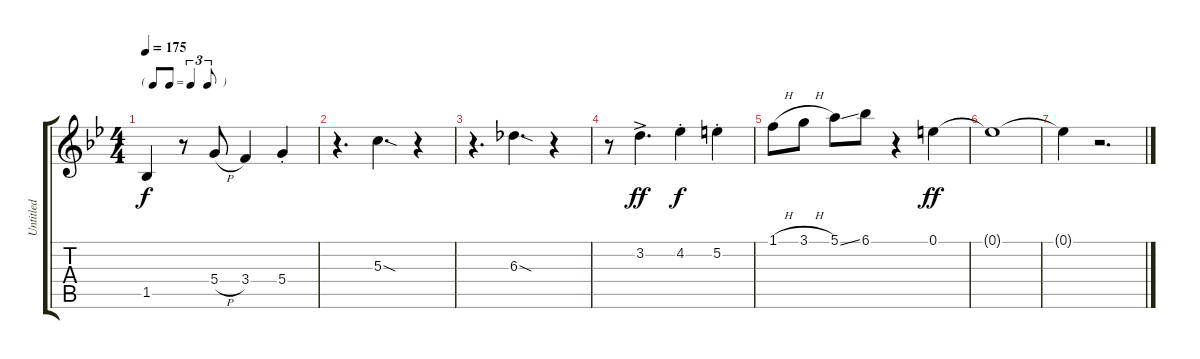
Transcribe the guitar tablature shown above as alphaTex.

\track ("Untitled" "Untitled") {instrument distortionguitar}
\staff {score tabs}
\tuning (E4 B3 G3 D3 A2 E2) {hide}
\ts (4 4)
\tf triplet8th
\tempo 175
\clef g2
\ks bb
1.5.4{dy f} r.8 5.4{h}.8 3.4.4 5.4{st}.4 |
r.4{d} 5.3{sod}.4{d} r.4 |
r.4{d} 6.3{sod}.4{d} r.4 |
r.8 3.2{ac}.4{d dy ff} 4.2{st}.4{dy f} 5.2{st}.4 |
1.1{h}.8 3.1{h}.8 5.1{ss}.8 6.1.8 r.4 0.1.4{dy ff} |
0.1{t}.1 |
0.1{t}.4 r.2{d}
